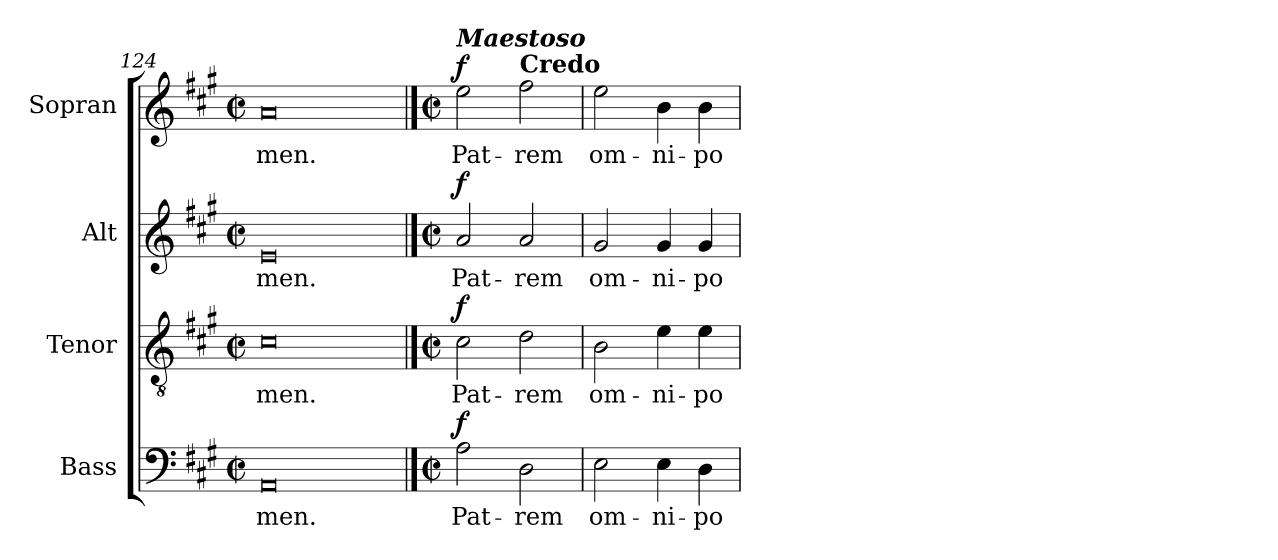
**kern	**text	**dynam	**kern	**text	**dynam	**kern	**text	**dynam	**kern	**text	**dynam
*part4	*part4	*part4	*part3	*part3	*part3	*part2	*part2	*part2	*part1	*part1	*part1
*staff4	*staff4	*staff4	*staff3	*staff3	*staff3	*staff2	*staff2	*staff2	*staff1	*staff1	*staff1
*I"Bass	*	*	*I"Tenor	*	*	*I"Alt	*	*	*I"Sopran	*	*
*I'B.	*	*	*I'T.	*	*	*I'A.	*	*	*I'S.	*	*
*clefF4	*	*	*clefGv2	*	*	*clefG2	*	*	*clefG2	*	*
*k[f#c#g#]	*	*	*k[f#c#g#]	*	*	*k[f#c#g#]	*	*	*k[f#c#g#]	*	*
*A:	*	*	*A:	*	*	*A:	*	*	*A:	*	*
*M2/2	*	*	*M2/2	*	*	*M2/2	*	*	*M2/2	*	*
*met(c|)	*	*	*met(c|)	*	*	*met(c|)	*	*	*met(c|)	*	*
=124	=124	=124	=124	=124	=124	=124	=124	=124	=124	=124	=124
!	!LO:LY:b	!	!	!LO:LY:b	!	!	!LO:LY:b	!	!	!LO:LY:b	!
0AA	-men.	.	0c#	-men.	.	0e	-men.	.	0a	-men.	.
!!LO:LB:g=z
==125	==125	==125	==125	==125	==125	==125	==125	==125	==125	==125	==125
*M2/2	*	*	*M2/2	*	*	*M2/2	*	*	*M2/2	*	*
*met(c|)	*	*	*met(c|)	*	*	*met(c|)	*	*	*met(c|)	*	*
!	!	!	!	!	!	!	!	!	!LO:TX:a:Bi:t=Maestoso	!	!
!	!LO:LY:b	!LO:DY:a	!	!LO:LY:b	!LO:DY:a	!	!LO:LY:b	!LO:DY:a	!	!LO:LY:b	!LO:DY:a
2A\	Pat-	f	2c#\	Pat-	f	2a/	Pat-	f	2ee\	Pat-	f
!	!	!	!	!	!	!	!	!	!LO:TX:a:B:t=Credo	!	!
!	!LO:LY:b	!	!	!LO:LY:b	!	!	!LO:LY:b	!	!	!LO:LY:b	!
2D\	-rem	.	2d\	-rem	.	2a/	-rem	.	2ff#\	-rem	.
=126	=126	=126	=126	=126	=126	=126	=126	=126	=126	=126	=126
!	!LO:LY:b	!	!	!LO:LY:b	!	!	!LO:LY:b	!	!	!LO:LY:b	!
2E\	om-	.	2B\	om-	.	2g#/	om-	.	2ee\	om-	.
!	!LO:LY:b	!	!	!LO:LY:b	!	!	!LO:LY:b	!	!	!LO:LY:b	!
4E\	-ni-	.	4e\	-ni-	.	4g#/	-ni-	.	4b\	-ni-	.
!	!LO:LY:b	!	!	!LO:LY:b	!	!	!LO:LY:b	!	!	!LO:LY:b	!
4D\	-po-	.	4e\	-po-	.	4g#/	-po-	.	4b\	-po-	.
=	=	=	=	=	=	=	=	=	=	=	=
*-	*-	*-	*-	*-	*-	*-	*-	*-	*-	*-	*-
